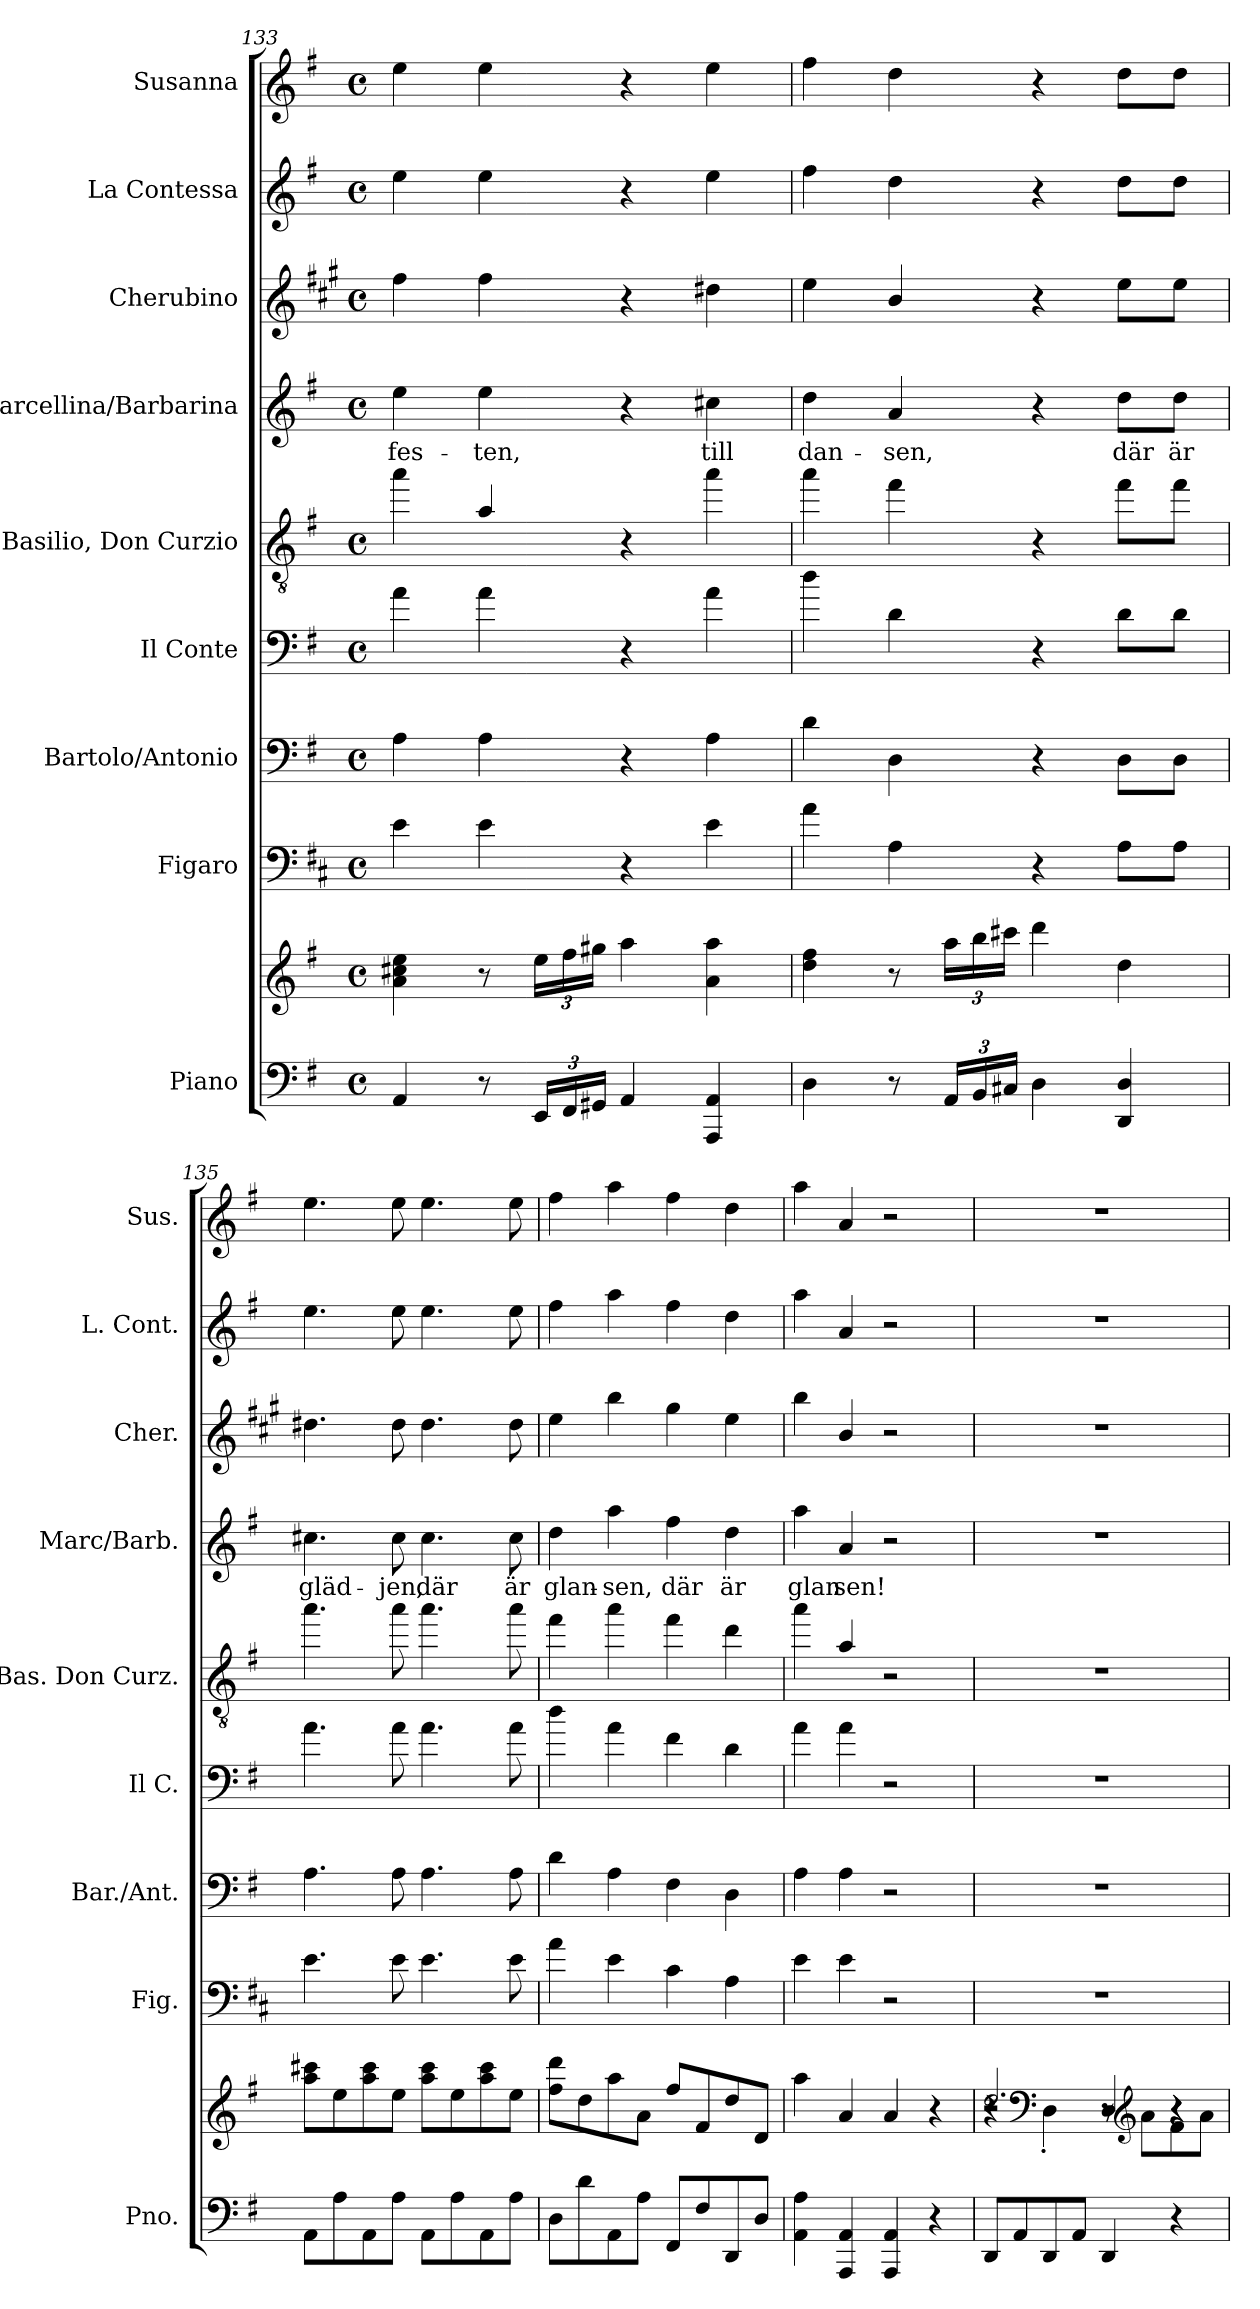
**kern	**kern	**kern	**kern	**kern	**kern	**kern	**text	**kern	**kern	**kern
*part9	*part9	*part8	*part7	*part6	*part5	*part4	*part4	*part3	*part2	*part1
*staff10	*staff9	*staff8	*staff7	*staff6	*staff5	*staff4	*staff4	*staff3	*staff2	*staff1
*I"Piano	*	*I"Figaro	*I"Bartolo/Antonio	*I"Il Conte	*I"Basilio, Don Curzio	*I"Marcellina/Barbarina	*	*I"Cherubino	*I"La Contessa	*I"Susanna
*I'Pno.	*	*I'Fig.	*I'Bar./Ant.	*I'Il C.	*I'Bas. Don Curz.	*I'Marc/Barb.	*	*I'Cher.	*I'L. Cont.	*I'Sus.
*clefF4	*clefG2	*clefF4	*clefF4	*clefF4	*clefGv2	*clefG2	*	*clefG2	*clefG2	*clefG2
*	*	*ITrd4c7	*	*ITrd8c14	*ITrd8c14	*	*	*ITrd1c2	*	*
*k[f#]	*k[f#]	*k[f#]	*k[f#]	*k[f#]	*k[f#]	*k[f#]	*	*k[f#]	*k[f#]	*k[f#]
*M4/4	*M4/4	*M4/4	*M4/4	*M4/4	*M4/4	*M4/4	*	*M4/4	*M4/4	*M4/4
*met(c)	*met(c)	*met(c)	*met(c)	*met(c)	*met(c)	*met(c)	*	*met(c)	*met(c)	*met(c)
=133	=133	=133	=133	=133	=133	=133	=133	=133	=133	=133
!	!	!	!	!	!	!	!LO:LY:b	!	!	!
4AA/	4a\ 4cc#X\ 4ee\	4A\	4A\	4A\	4a\	4ee\	fes-	4ee\	4ee\	4ee\
!	!	!	!	!	!	!	!LO:LY:b	!	!	!
8r	8r	4A\	4A\	4A\	4A/	4ee\	-ten,	4ee\	4ee\	4ee\
*Xbrackettup	*Xbrackettup	*	*	*	*	*	*	*	*	*
24EE/LL	24ee\LL	.	.	.	.	.	.	.	.	.
24FF#/	24ff#\	.	.	.	.	.	.	.	.	.
24GG#X/JJ	24gg#X\JJ	.	.	.	.	.	.	.	.	.
4AA/	4aa\	4r	4r	4r	4r	4r	.	4r	4r	4r
!	!	!	!	!	!	!	!LO:LY:b	!	!	!
4AAA/ 4AA/	4a\ 4aa\	4A\	4A\	4A\	4a\	4cc#X\	till	4cc#X\	4ee\	4ee\
=134	=134	=134	=134	=134	=134	=134	=134	=134	=134	=134
!	!	!	!	!	!	!	!LO:LY:b	!	!	!
4D\	4dd\ 4ff#\	4d\	4d\	4d\	4a\	4dd\	dan-	4dd\	4ff#\	4ff#\
!	!	!	!	!	!	!	!LO:LY:b	!	!	!
8r	8r	4D\	4D\	4D\	4f#\	4a/	-sen,	4a/	4dd\	4dd\
24AA/LL	24aa\LL	.	.	.	.	.	.	.	.	.
24BB/	24bb\	.	.	.	.	.	.	.	.	.
24C#X/JJ	24ccc#X\JJ	.	.	.	.	.	.	.	.	.
4D\	4ddd\	4r	4r	4r	4r	4r	.	4r	4r	4r
!	!	!	!	!	!	!	!LO:LY:b	!	!	!
4DD/ 4D/	4dd\	8D\L	8D\L	8D\L	8f#\L	8dd\L	där	8dd\L	8dd\L	8dd\L
!	!	!	!	!	!	!	!LO:LY:b	!	!	!
.	.	8D\J	8D\J	8D\J	8f#\J	8dd\J	är	8dd\J	8dd\J	8dd\J
!!LO:PB:g=z
=135	=135	=135	=135	=135	=135	=135	=135	=135	=135	=135
!	!	!	!	!	!	!	!LO:LY:b	!	!	!
8AA\L	8aa\ 8ccc#X\L	4.A\	4.A\	4.A\	4.a\	4.cc#X\	gläd-	4.cc#X\	4.ee\	4.ee\
8A\	8ee\	.	.	.	.	.	.	.	.	.
8AA\	8aa\ 8ccc#\	.	.	.	.	.	.	.	.	.
!	!	!	!	!	!	!	!LO:LY:b	!	!	!
8A\J	8ee\J	8A\	8A\	8A\	8a\	8cc#\	-jen,	8cc#\	8ee\	8ee\
!	!	!	!	!	!	!	!LO:LY:b	!	!	!
8AA\L	8aa\ 8ccc#\L	4.A\	4.A\	4.A\	4.a\	4.cc#\	där	4.cc#\	4.ee\	4.ee\
8A\	8ee\	.	.	.	.	.	.	.	.	.
8AA\	8aa\ 8ccc#\	.	.	.	.	.	.	.	.	.
!	!	!	!	!	!	!	!LO:LY:b	!	!	!
8A\J	8ee\J	8A\	8A\	8A\	8a\	8cc#\	är	8cc#\	8ee\	8ee\
=136	=136	=136	=136	=136	=136	=136	=136	=136	=136	=136
!	!	!	!	!	!	!	!LO:LY:b	!	!	!
8D\L	8ff#\ 8ddd\L	4d\	4d\	4d\	4f#\	4dd\	glan-	4dd\	4ff#\	4ff#\
8d\	8dd\	.	.	.	.	.	.	.	.	.
!	!	!	!	!	!	!	!LO:LY:b	!	!	!
8AA\	8aa\	4A\	4A\	4A\	4a\	4aa\	-sen,	4aa\	4aa\	4aa\
8A\J	8a\J	.	.	.	.	.	.	.	.	.
!	!	!	!	!	!	!	!LO:LY:b	!	!	!
8FF#/L	8ff#/L	4F#\	4F#\	4F#\	4f#\	4ff#\	där	4ff#\	4ff#\	4ff#\
8F#/	8f#/	.	.	.	.	.	.	.	.	.
!	!	!	!	!	!	!	!LO:LY:b	!	!	!
8DD/	8dd/	4D\	4D\	4D\	4d\	4dd\	är	4dd\	4dd\	4dd\
8D/J	8d/J	.	.	.	.	.	.	.	.	.
=137	=137	=137	=137	=137	=137	=137	=137	=137	=137	=137
!	!	!	!	!	!	!	!LO:LY:b	!	!	!
4AA\ 4A\	4aa\	4A\	4A\	4A\	4a\	4aa\	glan-	4aa\	4aa\	4aa\
!	!	!	!	!	!	!	!LO:LY:b	!	!	!
4AAA/ 4AA/	4a/	4A\	4A\	4A\	4A/	4a/	-sen!	4a/	4a/	4a/
4AAA/ 4AA/	4a/	2r	2r	2r	2r	2r	.	2r	2r	2r
4r	4r	.	.	.	.	.	.	.	.	.
=138	=138	=138	=138	=138	=138	=138	=138	=138	=138	=138
*	*^	*	*	*	*	*	*	*	*	*
*	*	*^	*	*	*	*	*	*	*	*	*
8DD/L	2.dd/	4r	2r	1r	1r	1r	1r	1r	.	1r	1r	1r
8AA/	.	.	.	.	.	.	.	.	.	.	.	.
*	*clefF4	*	*	*	*	*	*	*	*	*	*	*
8DD/	.	4D'\	.	.	.	.	.	.	.	.	.	.
8AA/J	.	.	.	.	.	.	.	.	.	.	.	.
4DD/	.	8r	4D/	.	.	.	.	.	.	.	.	.
*	*clefG2	*	*	*	*	*	*	*	*	*	*	*
.	.	8a\L	.	.	.	.	.	.	.	.	.	.
4r	4r	8f#\	4r	.	.	.	.	.	.	.	.	.
.	.	8a\J	.	.	.	.	.	.	.	.	.	.
*	*v	*v	*v	*	*	*	*	*	*	*	*	*
=	=	=	=	=	=	=	=	=	=	=
*-	*-	*-	*-	*-	*-	*-	*-	*-	*-	*-
